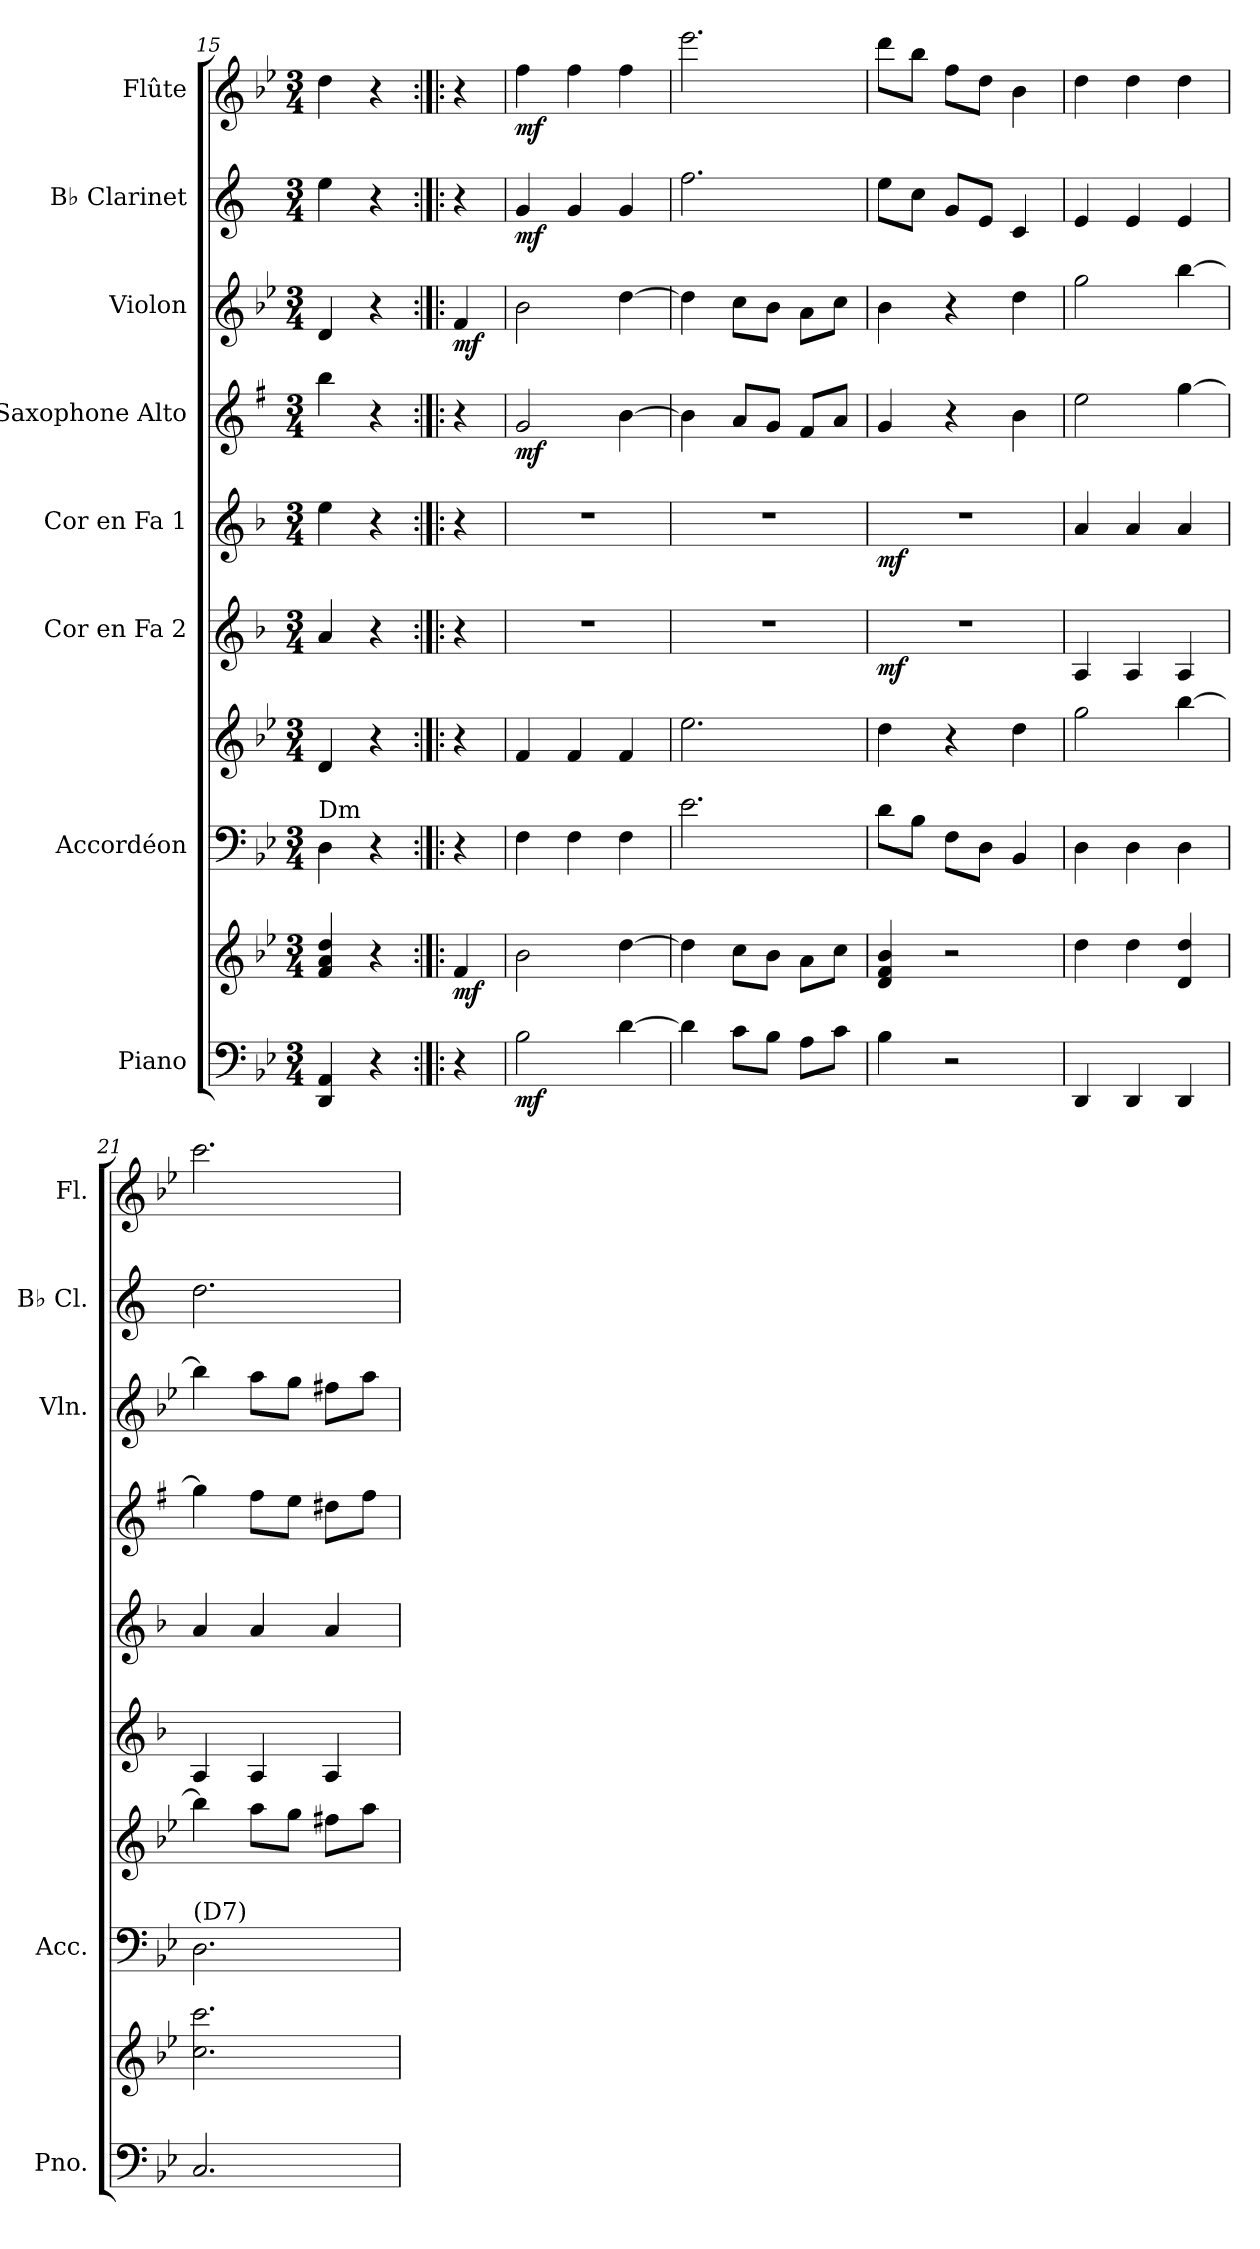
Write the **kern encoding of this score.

**kern	**kern	**dynam	**kern	**kern	**dynam	**kern	**dynam	**kern	**dynam	**kern	**dynam	**kern	**dynam	**kern	**dynam	**kern	**dynam
*part8	*part8	*part8	*part7	*part7	*part7	*part6	*part6	*part5	*part5	*part4	*part4	*part3	*part3	*part2	*part2	*part1	*part1
*staff10	*staff9	*staff9/10	*staff8	*staff7	*staff7/8	*staff6	*staff6	*staff5	*staff5	*staff4	*staff4	*staff3	*staff3	*staff2	*staff2	*staff1	*staff1
*I"Piano	*	*	*I"Accordéon	*	*	*I"Cor en Fa 2	*	*I"Cor en Fa 1	*	*I"Saxophone Alto	*	*I"Violon	*	*I"B♭ Clarinet	*	*I"Flûte	*
*I'Pno.	*	*	*I'Acc.	*	*	*	*	*	*	*	*	*I'Vln.	*	*I'B♭ Cl.	*	*I'Fl.	*
*clefF4	*clefG2	*	*clefF4	*clefG2	*	*clefG2	*	*clefG2	*	*clefG2	*	*clefG2	*	*clefG2	*	*clefG2	*
*	*	*	*	*	*	*ITrd4c7	*	*ITrd4c7	*	*ITrd5c9	*	*	*	*ITrd1c2	*	*	*
*k[b-e-]	*k[b-e-]	*	*k[b-e-]	*k[b-e-]	*	*k[b-e-]	*	*k[b-e-]	*	*k[b-e-]	*	*k[b-e-]	*	*k[b-e-]	*	*k[b-e-]	*
*M3/4	*M3/4	*	*M3/4	*M3/4	*	*M3/4	*	*M3/4	*	*M3/4	*	*M3/4	*	*M3/4	*	*M3/4	*
=15	=15	=15	=15	=15	=15	=15	=15	=15	=15	=15	=15	=15	=15	=15	=15	=15	=15
!	!	!	!LO:TX:a:t=Dm	!	!	!	!	!	!	!	!	!	!	!	!	!	!
4DD/ 4AA/	4f/ 4a/ 4dd/	.	4D\	4d/	.	4d/	.	4a\	.	4dd\	.	4d/	.	4dd\	.	4dd\	.
4r	4r	.	4r	4r	.	4r	.	4r	.	4r	.	4r	.	4r	.	4r	.
=16:|!|:	=16:|!|:	=16:|!|:	=16:|!|:	=16:|!|:	=16:|!|:	=16:|!|:	=16:|!|:	=16:|!|:	=16:|!|:	=16:|!|:	=16:|!|:	=16:|!|:	=16:|!|:	=16:|!|:	=16:|!|:	=16:|!|:	=16:|!|:
!	!	!LO:DY:b	!	!	!	!	!	!	!	!	!	!	!LO:DY:b	!	!	!	!
4r	4f/	mf	4r	4r	.	4r	.	4r	.	4r	.	4f/	mf	4r	.	4r	.
=17	=17	=17	=17	=17	=17	=17	=17	=17	=17	=17	=17	=17	=17	=17	=17	=17	=17
!	!	!LO:DY:b=2	!	!	!LO:DY:b=2	!	!	!	!	!	!	!	!	!	!	!	!
!	!	!	!	!	!LO:DY:n=1:b	!	!	!	!	!	!LO:DY:b	!	!	!	!LO:DY:b	!	!LO:DY:b
2B-\	2b-\	mf	4F\	4f/	mf mf	2.r	.	2.r	.	2B-/	mf	2b-\	.	4f/	mf	4ff\	mf
.	.	.	4F\	4f/	.	.	.	.	.	.	.	.	.	4f/	.	4ff\	.
[4d\	[4dd\	.	4F\	4f/	.	.	.	.	.	[4d\	.	[4dd\	.	4f/	.	4ff\	.
=18	=18	=18	=18	=18	=18	=18	=18	=18	=18	=18	=18	=18	=18	=18	=18	=18	=18
4d\]	4dd\]	.	2.e-\	2.ee-\	.	2.r	.	2.r	.	4d\]	.	4dd\]	.	2.ee-\	.	2.eee-\	.
8c\L	8cc\L	.	.	.	.	.	.	.	.	8c/L	.	8cc\L	.	.	.	.	.
8B-\J	8b-\J	.	.	.	.	.	.	.	.	8B-/J	.	8b-\J	.	.	.	.	.
8A\L	8a\L	.	.	.	.	.	.	.	.	8A/L	.	8a\L	.	.	.	.	.
8c\J	8cc\J	.	.	.	.	.	.	.	.	8c/J	.	8cc\J	.	.	.	.	.
=19	=19	=19	=19	=19	=19	=19	=19	=19	=19	=19	=19	=19	=19	=19	=19	=19	=19
!	!	!	!	!	!	!	!LO:DY:b	!	!LO:DY:b	!	!	!	!	!	!	!	!
4B-\	4d/ 4f/ 4b-/	.	8d\L	4dd\	.	2.r	mf	2.r	mf	4B-/	.	4b-\	.	8dd\L	.	8ddd\L	.
.	.	.	8B-\J	.	.	.	.	.	.	.	.	.	.	8b-\J	.	8bb-\J	.
2r	2r	.	8F\L	4r	.	.	.	.	.	4r	.	4r	.	8f/L	.	8ff\L	.
.	.	.	8D\J	.	.	.	.	.	.	.	.	.	.	8d/J	.	8dd\J	.
.	.	.	4BB-/	4dd\	.	.	.	.	.	4d\	.	4dd\	.	4B-/	.	4b-\	.
=20	=20	=20	=20	=20	=20	=20	=20	=20	=20	=20	=20	=20	=20	=20	=20	=20	=20
4DD/	4dd\	.	4D\	2gg\	.	4D/	.	4d/	.	2g\	.	2gg\	.	4d/	.	4dd\	.
4DD/	4dd\	.	4D\	.	.	4D/	.	4d/	.	.	.	.	.	4d/	.	4dd\	.
4DD/	4d/ 4dd/	.	4D\	[4bb-\	.	4D/	.	4d/	.	[4b-\	.	[4bb-\	.	4d/	.	4dd\	.
!!LO:PB:g=z
=21	=21	=21	=21	=21	=21	=21	=21	=21	=21	=21	=21	=21	=21	=21	=21	=21	=21
!	!	!	!LO:TX:a:t=(D7)	!	!	!	!	!	!	!	!	!	!	!	!	!	!
2.C/	2.cc\ 2.ccc\	.	2.D\	4bb-\]	.	4D/	.	4d/	.	4b-\]	.	4bb-\]	.	2.cc\	.	2.ccc\	.
.	.	.	.	8aa\L	.	4D/	.	4d/	.	8a\L	.	8aa\L	.	.	.	.	.
.	.	.	.	8gg\J	.	.	.	.	.	8g\J	.	8gg\J	.	.	.	.	.
.	.	.	.	8ff#X\L	.	4D/	.	4d/	.	8f#X\L	.	8ff#X\L	.	.	.	.	.
.	.	.	.	8aa\J	.	.	.	.	.	8a\J	.	8aa\J	.	.	.	.	.
=	=	=	=	=	=	=	=	=	=	=	=	=	=	=	=	=	=
*-	*-	*-	*-	*-	*-	*-	*-	*-	*-	*-	*-	*-	*-	*-	*-	*-	*-
